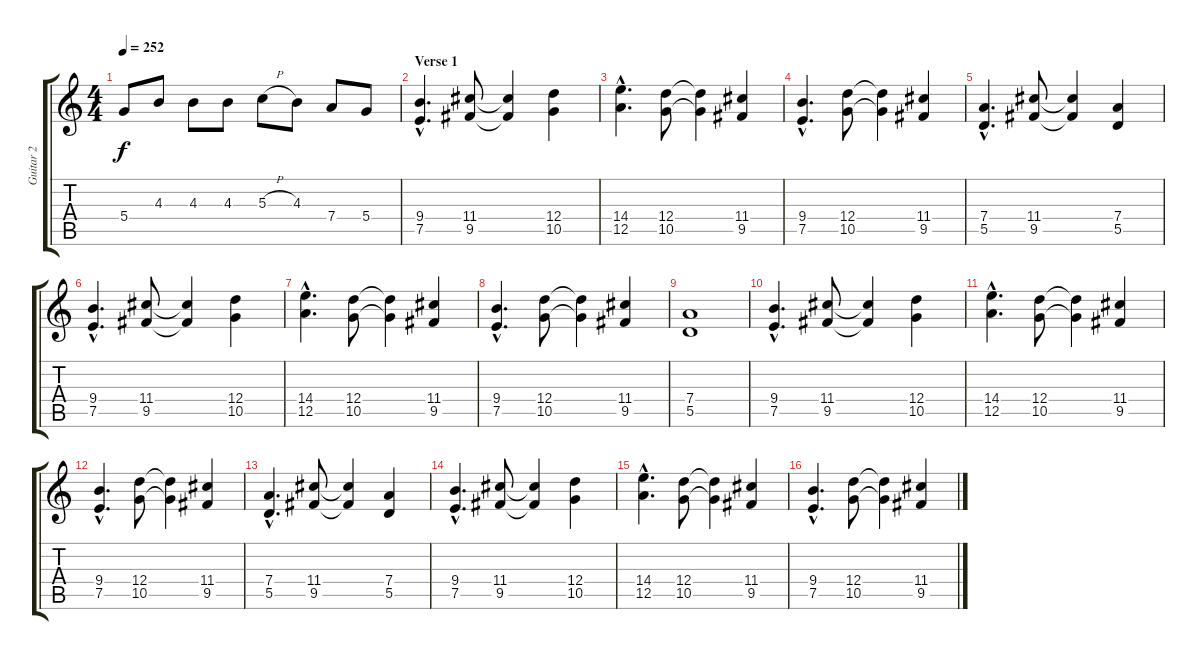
\track ("Guitar 2" "Guitar 2") {instrument distortionguitar}
\staff {score tabs}
\tuning (E4 B3 G3 D3 A2 E2) {hide}
\ts (4 4)
\tempo 252
\clef g2
\ks c
5.4.8{dy f} 4.3.8 4.3.8 4.3.8 5.3{h}.8 4.3.8 7.4.8 5.4.8 |
\section ("" "Verse 1")
(9.4{hac} 7.5{hac}).4{d} (11.4 9.5).8 (11.4{t} 9.5{t}).4 (12.4 10.5).4 |
(14.4{hac} 12.5{hac}).4{d} (12.4 10.5).8 (12.4{t} 10.5{t}).4 (11.4 9.5).4 |
(9.4{hac} 7.5{hac}).4{d} (12.4 10.5).8 (12.4{t} 10.5{t}).4 (11.4 9.5).4 |
(7.4{hac} 5.5{hac}).4{d} (11.4 9.5).8 (11.4{t} 9.5{t}).4 (7.4 5.5).4 |
(9.4{hac} 7.5{hac}).4{d} (11.4 9.5).8 (11.4{t} 9.5{t}).4 (12.4 10.5).4 |
(14.4{hac} 12.5{hac}).4{d} (12.4 10.5).8 (12.4{t} 10.5{t}).4 (11.4 9.5).4 |
(9.4{hac} 7.5{hac}).4{d} (12.4 10.5).8 (12.4{t} 10.5{t}).4 (11.4 9.5).4 |
(7.4 5.5).1 |
(9.4{hac} 7.5{hac}).4{d} (11.4 9.5).8 (11.4{t} 9.5{t}).4 (12.4 10.5).4 |
(14.4{hac} 12.5{hac}).4{d} (12.4 10.5).8 (12.4{t} 10.5{t}).4 (11.4 9.5).4 |
(9.4{hac} 7.5{hac}).4{d} (12.4 10.5).8 (12.4{t} 10.5{t}).4 (11.4 9.5).4 |
(7.4{hac} 5.5{hac}).4{d} (11.4 9.5).8 (11.4{t} 9.5{t}).4 (7.4 5.5).4 |
(9.4{hac} 7.5{hac}).4{d} (11.4 9.5).8 (11.4{t} 9.5{t}).4 (12.4 10.5).4 |
(14.4{hac} 12.5{hac}).4{d} (12.4 10.5).8 (12.4{t} 10.5{t}).4 (11.4 9.5).4 |
(9.4{hac} 7.5{hac}).4{d} (12.4 10.5).8 (12.4{t} 10.5{t}).4 (11.4 9.5).4
